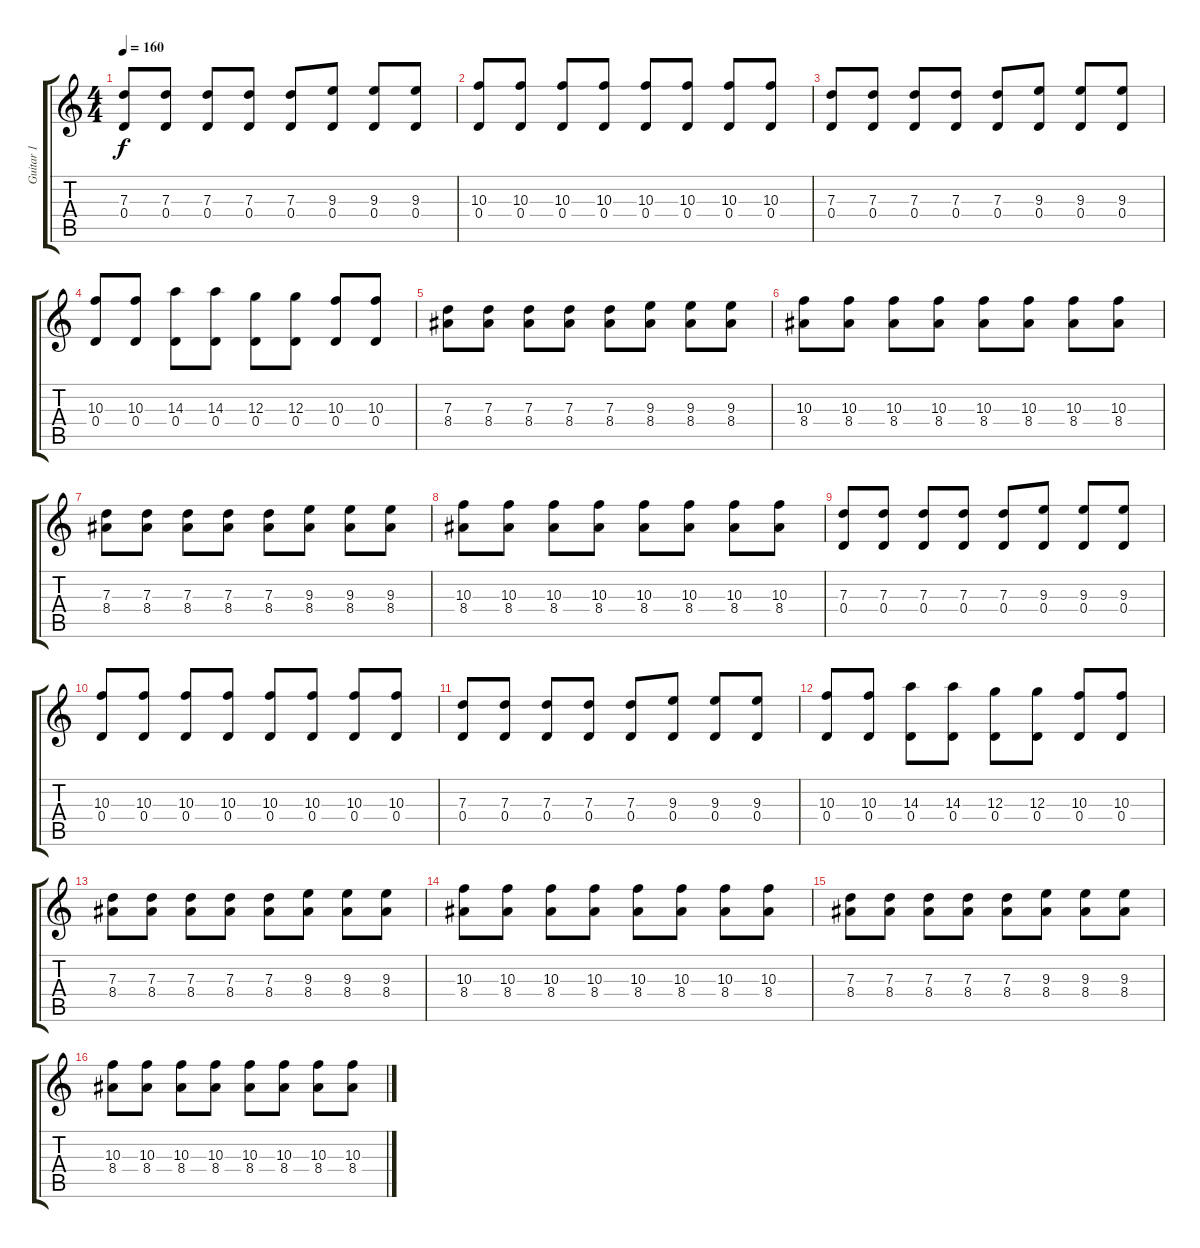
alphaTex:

\track ("Guitar 1" "Guitar 1") {instrument distortionguitar}
\staff {score tabs}
\tuning (E4 B3 G3 D3 A2 E2) {hide}
\ts (4 4)
\tempo 160
\clef g2
\ks c
(7.3 0.4).8{dy f} (7.3 0.4).8 (7.3 0.4).8 (7.3 0.4).8 (7.3 0.4).8 (9.3 0.4).8 (9.3 0.4).8 (9.3 0.4).8 |
(10.3 0.4).8 (10.3 0.4).8 (10.3 0.4).8 (10.3 0.4).8 (10.3 0.4).8 (10.3 0.4).8 (10.3 0.4).8 (10.3 0.4).8 |
(7.3 0.4).8 (7.3 0.4).8 (7.3 0.4).8 (7.3 0.4).8 (7.3 0.4).8 (9.3 0.4).8 (9.3 0.4).8 (9.3 0.4).8 |
(10.3 0.4).8 (10.3 0.4).8 (14.3 0.4).8 (14.3 0.4).8 (12.3 0.4).8 (12.3 0.4).8 (10.3 0.4).8 (10.3 0.4).8 |
(7.3 8.4).8 (7.3 8.4).8 (7.3 8.4).8 (7.3 8.4).8 (7.3 8.4).8 (9.3 8.4).8 (9.3 8.4).8 (9.3 8.4).8 |
(10.3 8.4).8 (10.3 8.4).8 (10.3 8.4).8 (10.3 8.4).8 (10.3 8.4).8 (10.3 8.4).8 (10.3 8.4).8 (10.3 8.4).8 |
(7.3 8.4).8 (7.3 8.4).8 (7.3 8.4).8 (7.3 8.4).8 (7.3 8.4).8 (9.3 8.4).8 (9.3 8.4).8 (9.3 8.4).8 |
(10.3 8.4).8 (10.3 8.4).8 (10.3 8.4).8 (10.3 8.4).8 (10.3 8.4).8 (10.3 8.4).8 (10.3 8.4).8 (10.3 8.4).8 |
(7.3 0.4).8 (7.3 0.4).8 (7.3 0.4).8 (7.3 0.4).8 (7.3 0.4).8 (9.3 0.4).8 (9.3 0.4).8 (9.3 0.4).8 |
(10.3 0.4).8 (10.3 0.4).8 (10.3 0.4).8 (10.3 0.4).8 (10.3 0.4).8 (10.3 0.4).8 (10.3 0.4).8 (10.3 0.4).8 |
(7.3 0.4).8 (7.3 0.4).8 (7.3 0.4).8 (7.3 0.4).8 (7.3 0.4).8 (9.3 0.4).8 (9.3 0.4).8 (9.3 0.4).8 |
(10.3 0.4).8 (10.3 0.4).8 (14.3 0.4).8 (14.3 0.4).8 (12.3 0.4).8 (12.3 0.4).8 (10.3 0.4).8 (10.3 0.4).8 |
(7.3 8.4).8 (7.3 8.4).8 (7.3 8.4).8 (7.3 8.4).8 (7.3 8.4).8 (9.3 8.4).8 (9.3 8.4).8 (9.3 8.4).8 |
(10.3 8.4).8 (10.3 8.4).8 (10.3 8.4).8 (10.3 8.4).8 (10.3 8.4).8 (10.3 8.4).8 (10.3 8.4).8 (10.3 8.4).8 |
(7.3 8.4).8 (7.3 8.4).8 (7.3 8.4).8 (7.3 8.4).8 (7.3 8.4).8 (9.3 8.4).8 (9.3 8.4).8 (9.3 8.4).8 |
(10.3 8.4).8 (10.3 8.4).8 (10.3 8.4).8 (10.3 8.4).8 (10.3 8.4).8 (10.3 8.4).8 (10.3 8.4).8 (10.3 8.4).8
